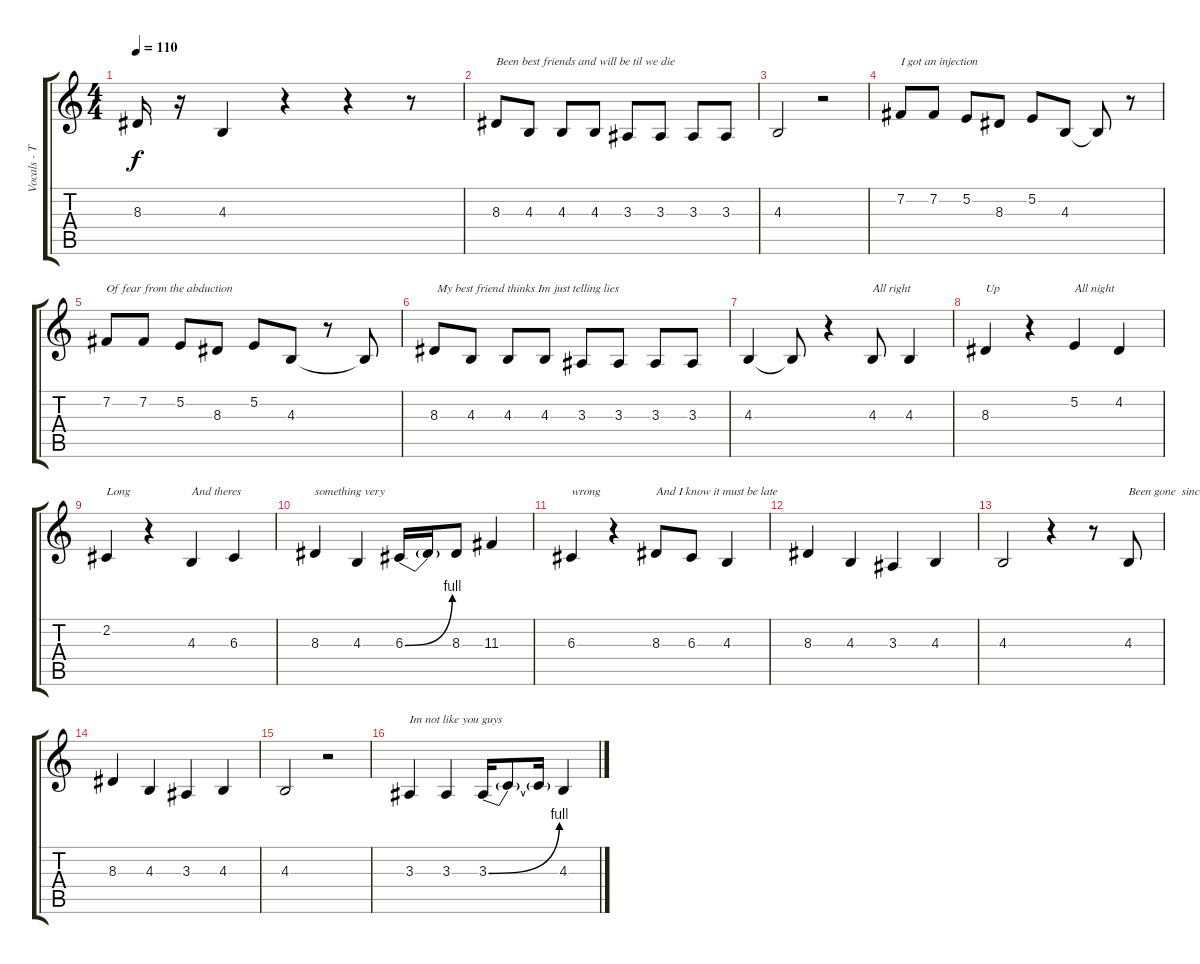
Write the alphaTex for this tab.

\track ("Vocals - Tom " "Vocals - T") {instrument tenorsax}
\staff {score tabs}
\tuning (E4 B3 G3 D3 A2 E2) {hide}
\ts (4 4)
\tempo 110
\clef g2
\ks c
8.3.16{dy f} r.16 4.3.4 r.4 r.4 r.8 |
8.3.8{txt "Been best friends and will be til we die"} 4.3.8 4.3.8 4.3.8 3.3.8 3.3.8 3.3.8 3.3.8 |
4.3.2 r.2 |
7.2.8{txt "I got an injection"} 7.2.8 5.2.8 8.3.8 5.2.8 4.3.8 4.3{t}.8 r.8 |
7.2.8{txt "Of fear from the abduction"} 7.2.8 5.2.8 8.3.8 5.2.8 4.3.8 r.8 4.3{t}.8 |
8.3.8{txt " My best friend thinks Im just telling lies"} 4.3.8 4.3.8 4.3.8 3.3.8 3.3.8 3.3.8 3.3.8 |
4.3.4 4.3{t}.8 r.4 4.3.8{txt "All right"} 4.3.4 |
8.3.4{txt "Up"} r.4 5.2.4{txt "All night"} 4.2.4 |
2.2.4{txt "Long"} r.4 4.3.4{txt "And theres "} 6.3.4 |
8.3.4{txt "something very "} 4.3.4 6.3{be (bend 0 0 60 4)}.16 6.3{t}.16 8.3.8 11.3.4 |
6.3.4{txt "wrong"} r.4 8.3.8{txt "And I know it must be late"} 6.3.8 4.3.4 |
8.3.4 4.3.4 3.3.4 4.3.4 |
4.3.2 r.4 r.8 4.3.8{txt "Been gone  since yesterday"} |
8.3.4 4.3.4 3.3.4 4.3.4 |
4.3.2 r.2 |
3.3.4{txt "Im not like you guys"} 3.3.4 3.3{be (bend 0 0 60 4)}.16 3.3{t}.8 3.3{t}.16 4.3.4
